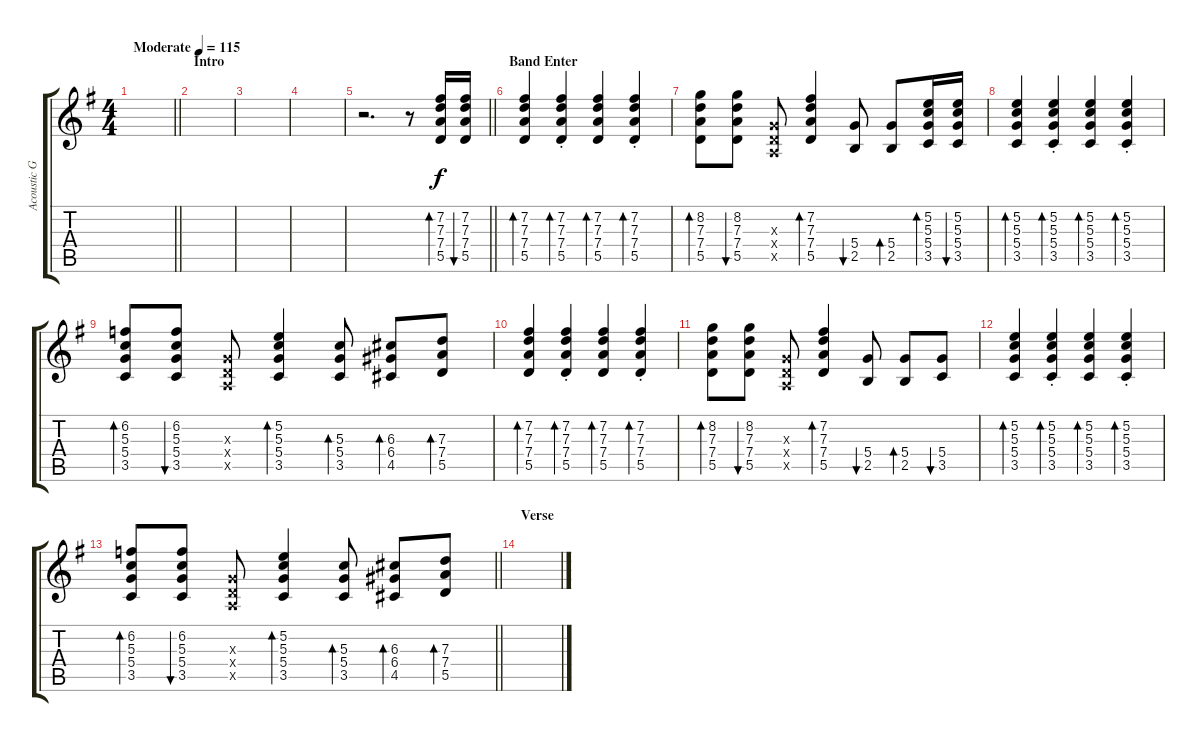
\track ("Acoustic Guitar" "Acoustic G") {instrument acousticguitarsteel}
\staff {score tabs}
\tuning (E4 B3 G3 D3 A2 E2) {hide}
\ts (4 4)
\tempo (115 "Moderate")
\clef g2
\barLineRight lightlight
\ks g
|
\section ("" "Intro")
|
|
|
\barLineRight lightlight
r.2{d} r.8 (7.2 7.3 7.4 5.5).16{bd 60} (7.2 7.3 7.4 5.5).16{bu 60} |
\section ("" "Band Enter")
(7.2 7.3 7.4 5.5).4{bd 60} (7.2{st} 7.3{st} 7.4{st} 5.5{st}).4{bd 60} (7.2 7.3 7.4 5.5).4{bd 60} (7.2{st} 7.3{st} 7.4{st} 5.5{st}).4{bd 60} |
(8.2 7.3 7.4 5.5).8{bd 60} (8.2 7.3 7.4 5.5).8{bu 60} (0.3{x} 0.4{x} 0.5{x}).8 (7.2 7.3 7.4 5.5).4{bd 60} (5.4 2.5).8{bu 60} (5.4 2.5).8{bd 60} (5.2 5.3 5.4 3.5).16{bd 60} (5.2 5.3 5.4 3.5).16{bu 60} |
(5.2 5.3 5.4 3.5).4{bd 60} (5.2{st} 5.3{st} 5.4{st} 3.5{st}).4{bd 60} (5.2 5.3 5.4 3.5).4{bd 60} (5.2{st} 5.3{st} 5.4{st} 3.5{st}).4{bd 60} |
(6.2 5.3 5.4 3.5).8{bd 60} (6.2 5.3 5.4 3.5).8{bu 60} (0.3{x} 0.4{x} 0.5{x}).8 (5.2 5.3 5.4 3.5).4{bd 60} (5.3 5.4 3.5).8{bd 60} (6.3 6.4 4.5).8{bd 60} (7.3 7.4 5.5).8{bd 60} |
(7.2 7.3 7.4 5.5).4{bd 60} (7.2{st} 7.3{st} 7.4{st} 5.5{st}).4{bd 60} (7.2 7.3 7.4 5.5).4{bd 60} (7.2{st} 7.3{st} 7.4{st} 5.5{st}).4{bd 60} |
(8.2 7.3 7.4 5.5).8{bd 60} (8.2 7.3 7.4 5.5).8{bu 60} (0.3{x} 0.4{x} 0.5{x}).8 (7.2 7.3 7.4 5.5).4{bd 60} (5.4 2.5).8{bu 60} (5.4 2.5).8{bd 60} (5.4 3.5).8{bu 60} |
(5.2 5.3 5.4 3.5).4{bd 60} (5.2{st} 5.3{st} 5.4{st} 3.5{st}).4{bd 60} (5.2 5.3 5.4 3.5).4{bd 60} (5.2{st} 5.3{st} 5.4{st} 3.5{st}).4{bd 60} |
\barLineRight lightlight
(6.2 5.3 5.4 3.5).8{bd 60} (6.2 5.3 5.4 3.5).8{bu 60} (0.3{x} 0.4{x} 0.5{x}).8 (5.2 5.3 5.4 3.5).4{bd 60} (5.3 5.4 3.5).8{bd 60} (6.3 6.4 4.5).8{bd 60} (7.3 7.4 5.5).8{bd 60} |
\section ("" "Verse")
